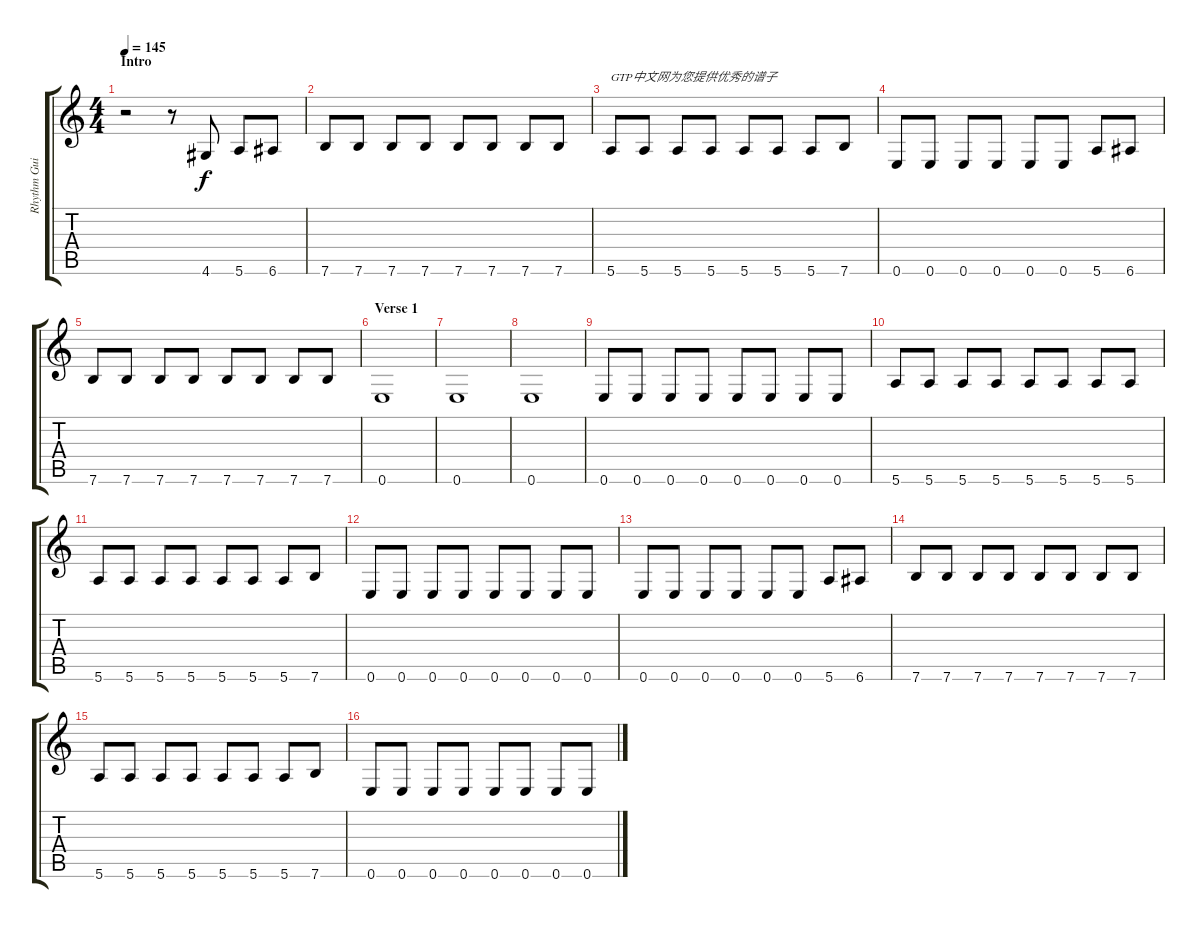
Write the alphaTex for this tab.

\track ("Rhythm Guitar" "Rhythm Gui") {instrument electricguitarclean}
\staff {score tabs}
\tuning (E4 B3 G3 D3 A2 E2) {hide}
\ts (4 4)
\section ("" "Intro")
\tempo 145
\clef g2
\ks c
r.2{dy f instrument electricguitarclean} r.8 4.6.8 5.6.8 6.6.8 |
7.6.8 7.6.8 7.6.8 7.6.8 7.6.8 7.6.8 7.6.8 7.6.8 |
5.6.8{txt "GTP中文网为您提供优秀的谱子"} 5.6.8 5.6.8 5.6.8 5.6.8 5.6.8 5.6.8 7.6.8 |
0.6.8 0.6.8 0.6.8 0.6.8 0.6.8 0.6.8 5.6.8 6.6.8 |
7.6.8 7.6.8 7.6.8 7.6.8 7.6.8 7.6.8 7.6.8 7.6.8 |
\section ("" "Verse 1")
0.6.1 |
0.6.1 |
0.6.1 |
0.6.8 0.6.8 0.6.8 0.6.8 0.6.8 0.6.8 0.6.8 0.6.8 |
5.6.8 5.6.8 5.6.8 5.6.8 5.6.8 5.6.8 5.6.8 5.6.8 |
5.6.8 5.6.8 5.6.8 5.6.8 5.6.8 5.6.8 5.6.8 7.6.8 |
0.6.8 0.6.8 0.6.8 0.6.8 0.6.8 0.6.8 0.6.8 0.6.8 |
0.6.8 0.6.8 0.6.8 0.6.8 0.6.8 0.6.8 5.6.8 6.6.8 |
7.6.8 7.6.8 7.6.8 7.6.8 7.6.8 7.6.8 7.6.8 7.6.8 |
5.6.8 5.6.8 5.6.8 5.6.8 5.6.8 5.6.8 5.6.8 7.6.8 |
0.6.8 0.6.8 0.6.8 0.6.8 0.6.8 0.6.8 0.6.8 0.6.8
